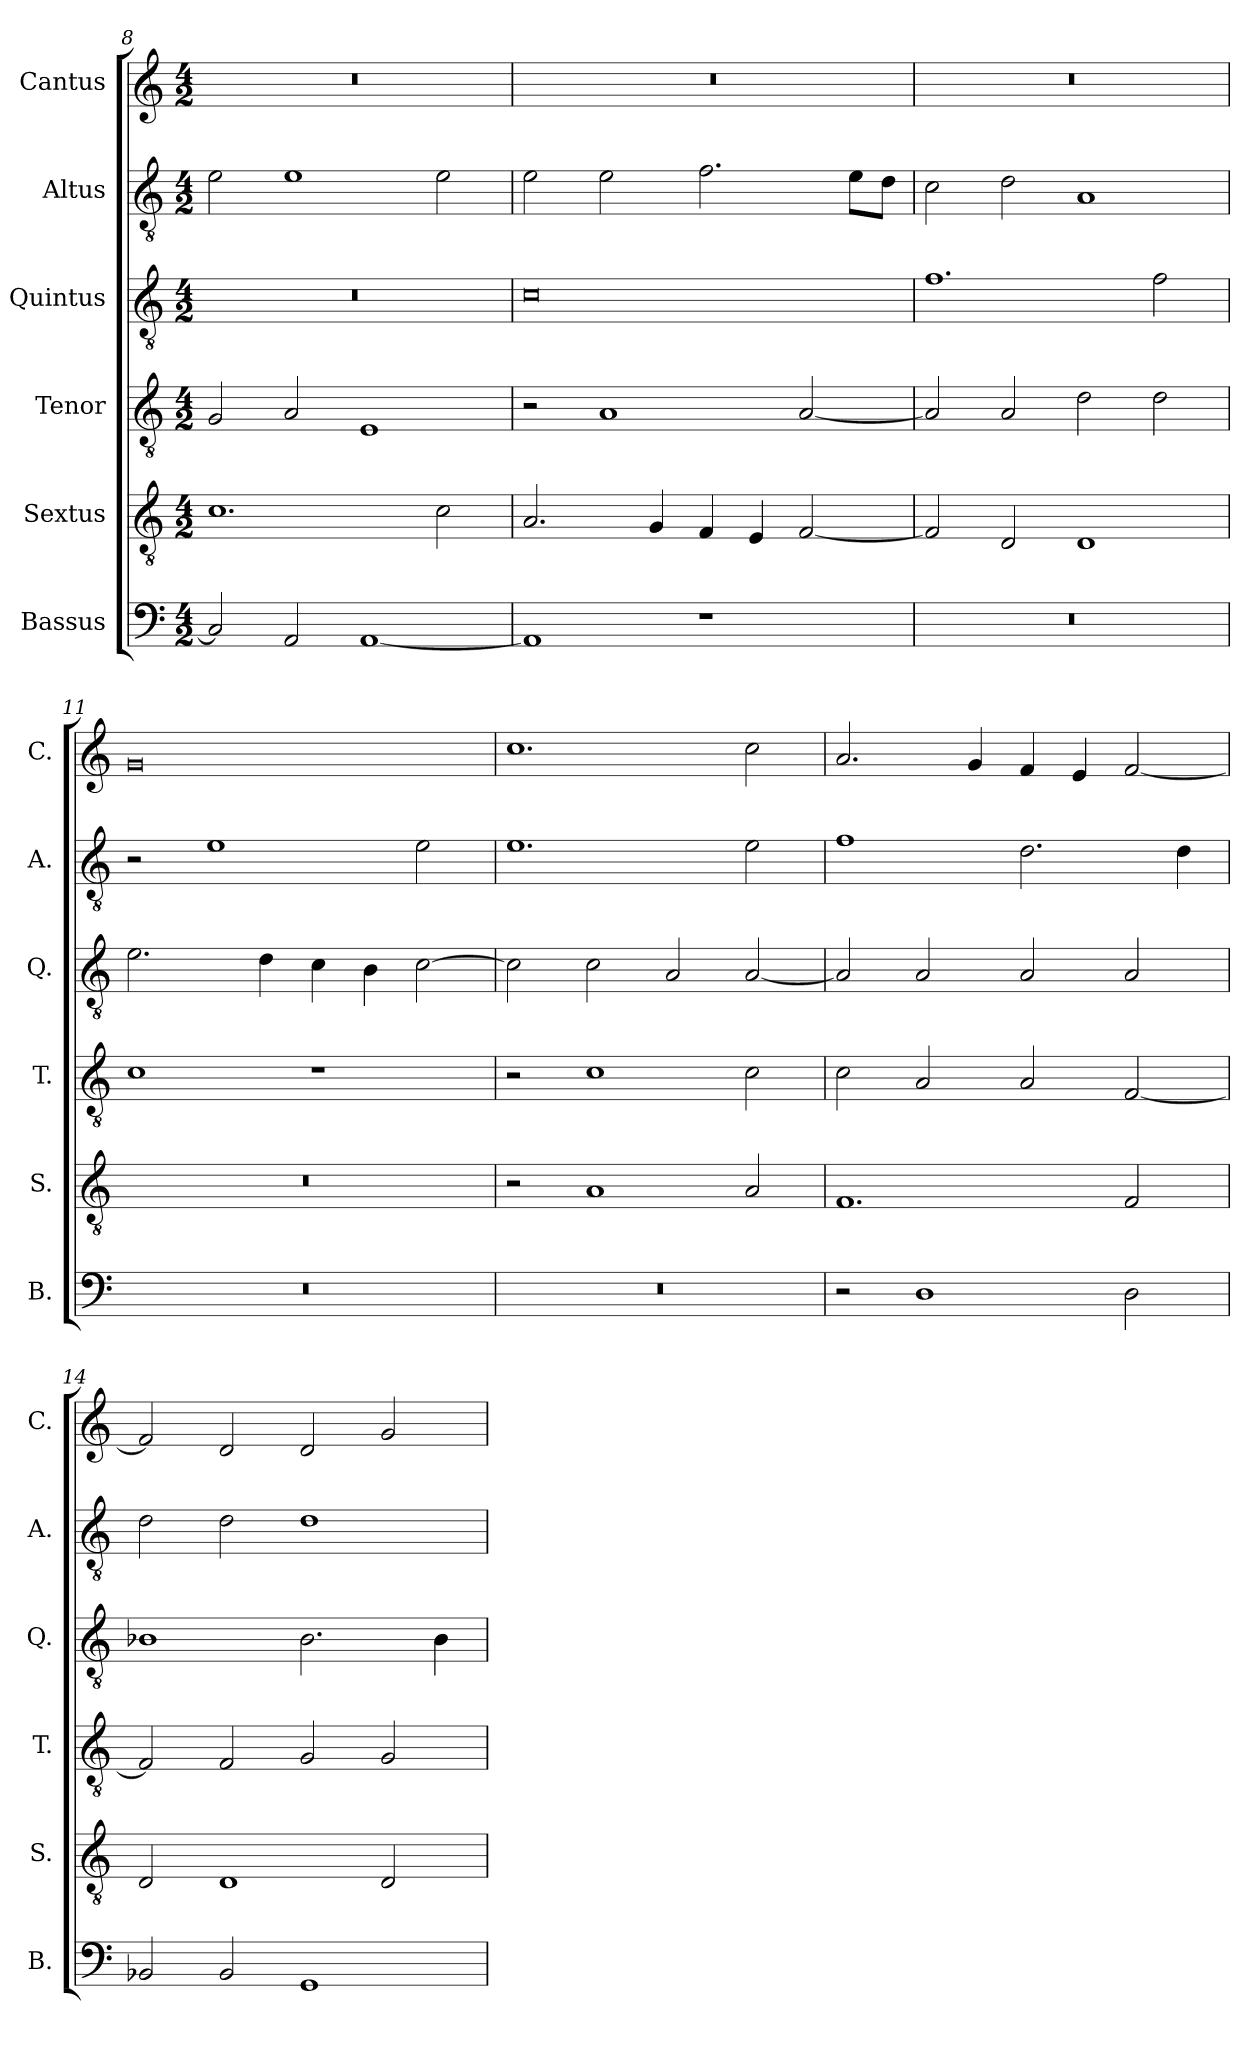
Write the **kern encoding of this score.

**kern	**kern	**kern	**kern	**kern	**kern
*part6	*part5	*part4	*part3	*part2	*part1
*staff6	*staff5	*staff4	*staff3	*staff2	*staff1
*I"Bassus	*I"Sextus	*I"Tenor	*I"Quintus	*I"Altus	*I"Cantus
*I'B.	*I'S.	*I'T.	*I'Q.	*I'A.	*I'C.
*clefF4	*clefGv2	*clefGv2	*clefGv2	*clefGv2	*clefG2
*k[]	*k[]	*k[]	*k[]	*k[]	*k[]
*M4/2	*M4/2	*M4/2	*M4/2	*M4/2	*M4/2
=8	=8	=8	=8	=8	=8
2C/]	1.c	2G/	0r	2e\	0r
2AA/	.	2A/	.	1e	.
[1AA	.	1E	.	.	.
.	2c\	.	.	2e\	.
!!LO:LB:g=z
=9	=9	=9	=9	=9	=9
1AA]	2.A/	2r	0c	2e\	0r
.	.	1A	.	2e\	.
.	4G/	.	.	.	.
1r	4F/	.	.	2.f\	.
.	4E/	.	.	.	.
.	[2F/	[2A/	.	.	.
.	.	.	.	8e\L	.
.	.	.	.	8d\J	.
=10	=10	=10	=10	=10	=10
0r	2F/]	2A/]	1.f	2c\	0r
.	2D/	2A/	.	2d\	.
.	1D	2d\	.	1A	.
.	.	2d\	2f\	.	.
=11	=11	=11	=11	=11	=11
0r	0r	1c	2.e\	2r	0g
.	.	.	.	1e	.
.	.	.	4d\	.	.
.	.	1r	4c\	.	.
.	.	.	4B\	.	.
.	.	.	[2c\	2e\	.
=12	=12	=12	=12	=12	=12
0r	2r	2r	2c\]	1.e	1.cc
.	1A	1c	2c\	.	.
.	.	.	2A/	.	.
.	2A/	2c\	[2A/	2e\	2cc\
=13	=13	=13	=13	=13	=13
2r	1.F	2c\	2A/]	1f	2.a/
1D	.	2A/	2A/	.	.
.	.	.	.	.	4g/
.	.	2A/	2A/	2.d\	4f/
.	.	.	.	.	4e/
2D\	2F/	[2F/	2A/	.	[2f/
.	.	.	.	4d\	.
=14	=14	=14	=14	=14	=14
2BB-X/	2D/	2F/]	1B-X	2d\	2f/]
2BB-/	1D	2F/	.	2d\	2d/
1GG	.	2G/	2.B-\	1d	2d/
.	2D/	2G/	.	.	2g/
.	.	.	4B-\	.	.
=	=	=	=	=	=
*-	*-	*-	*-	*-	*-
